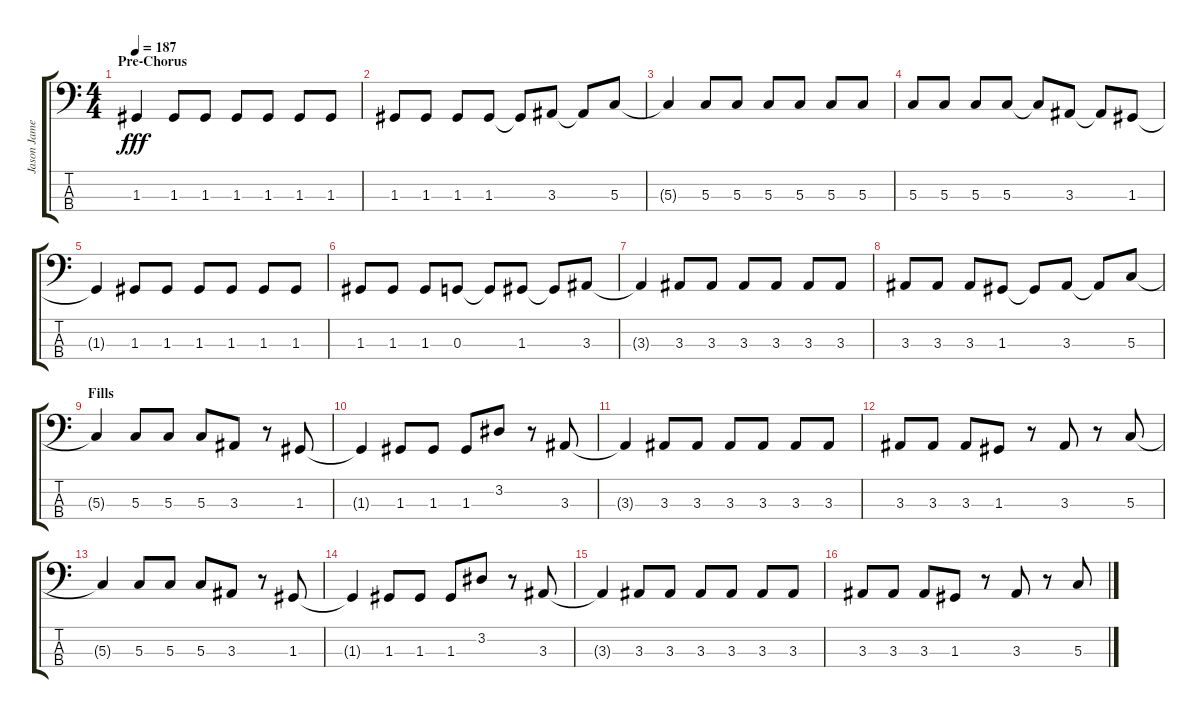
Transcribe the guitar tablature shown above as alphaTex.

\track ("Jason James" "Jason Jame") {instrument electricbasspick}
\staff {score tabs}
\tuning (F2 C2 G1 C1) {hide}
\ts (4 4)
\section ("" "Pre-Chorus")
\tempo 187
\clef f4
\ks c
1.3{t}.4{dy fff} 1.3.8 1.3.8 1.3.8 1.3.8 1.3.8 1.3.8 |
1.3.8 1.3.8 1.3.8 1.3.8 1.3{t}.8 3.3.8 3.3{t}.8 5.3.8 |
5.3{t}.4 5.3.8 5.3.8 5.3.8 5.3.8 5.3.8 5.3.8 |
5.3.8 5.3.8 5.3.8 5.3.8 5.3{t}.8 3.3.8 3.3{t}.8 1.3.8 |
1.3{t}.4 1.3.8 1.3.8 1.3.8 1.3.8 1.3.8 1.3.8 |
1.3.8 1.3.8 1.3.8 0.3.8 0.3{t}.8 1.3.8 1.3{t}.8 3.3.8 |
3.3{t}.4 3.3.8 3.3.8 3.3.8 3.3.8 3.3.8 3.3.8 |
3.3.8 3.3.8 3.3.8 1.3.8 1.3{t}.8 3.3.8 3.3{t}.8 5.3.8 |
\section ("" "Fills")
5.3{t}.4 5.3.8 5.3.8 5.3.8 3.3.8 r.8 1.3.8 |
1.3{t}.4 1.3.8 1.3.8 1.3.8 3.2.8 r.8 3.3.8 |
3.3{t}.4 3.3.8 3.3.8 3.3.8 3.3.8 3.3.8 3.3.8 |
3.3.8 3.3.8 3.3.8 1.3.8 r.8 3.3.8 r.8 5.3.8 |
5.3{t}.4 5.3.8 5.3.8 5.3.8 3.3.8 r.8 1.3.8 |
1.3{t}.4 1.3.8 1.3.8 1.3.8 3.2.8 r.8 3.3.8 |
3.3{t}.4 3.3.8 3.3.8 3.3.8 3.3.8 3.3.8 3.3.8 |
3.3.8 3.3.8 3.3.8 1.3.8 r.8 3.3.8 r.8 5.3.8
